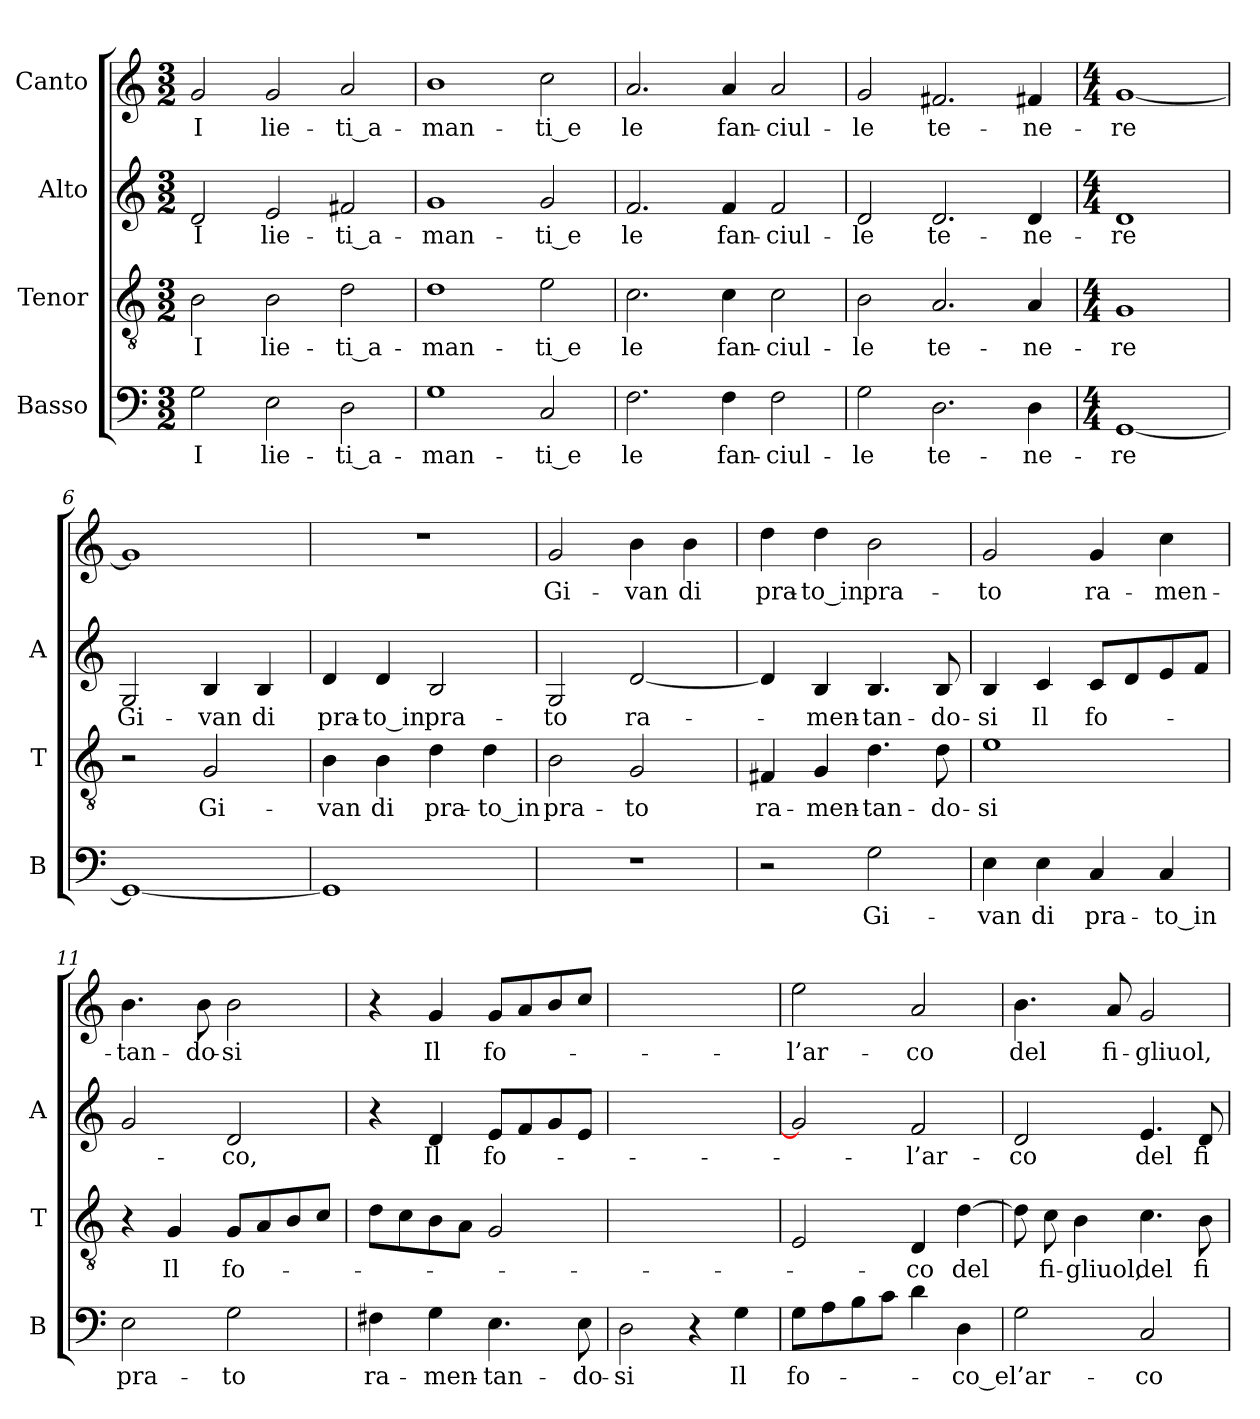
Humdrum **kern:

**kern	**text	**kern	**text	**kern	**text	**kern	**text
*part4	*part4	*part3	*part3	*part2	*part2	*part1	*part1
*staff4	*staff4	*staff3	*staff3	*staff2	*staff2	*staff1	*staff1
*I"Basso	*	*I"Tenor	*	*I"Alto	*	*I"Canto	*
*I'B	*	*I'T	*	*I'A	*	*	*
*clefF4	*	*clefGv2	*	*clefG2	*	*clefG2	*
*k[]	*	*k[]	*	*k[]	*	*k[]	*
*C:	*	*C:	*	*C:	*	*C:	*
*M3/2	*	*M3/2	*	*M3/2	*	*M3/2	*
=1	=1	=1	=1	=1	=1	=1	=1
2G	-I	2B	-I	2d	-I	2g	-I
2E	lie-	2B	lie-	2e	lie-	2g	lie-
2D	ti_a-	2d	ti_a-	2f#X	ti_a-	2a	ti_a-
=2	=2	=2	=2	=2	=2	=2	=2
1G	man-	1d	man-	1g	man-	1b	man-
2C	-ti_e	2e	-ti_e	2g	-ti_e	2cc	-ti_e
=3	=3	=3	=3	=3	=3	=3	=3
2.F	-le	2.c	-le	2.f	-le	2.a	-le
4F	fan-	4c	fan-	4f	fan-	4a	fan-
2F	ciul-	2c	ciul-	2f	ciul-	2a	ciul-
=4	=4	=4	=4	=4	=4	=4	=4
2G	-le	2B	-le	2d	-le	2g	-le
2.D	te-	2.A	te-	2.d	te-	2.f#X	te-
4D	ne-	4A	ne-	4d	ne-	4f#X	ne-
=5	=5	=5	=5	=5	=5	=5	=5
*M4/4	*	*M4/4	*	*M4/4	*	*M4/4	*
[1GG	-re	1G	-re	1d	-re	[1g	-re
=6	=6	=6	=6	=6	=6	=6	=6
1GG_	.	2r	.	2G	Gi-	1g]	.
.	.	2G	Gi-	4B	-van	.	.
.	.	.	.	4B	-di	.	.
=7	=7	=7	=7	=7	=7	=7	=7
1GG]	.	4B	-van	4d	pra-	1r	.
.	.	4B	-di	4d	-to_in	.	.
.	.	4d	pra-	2B	pra-	.	.
.	.	4d	-to_in	.	.	.	.
=8	=8	=8	=8	=8	=8	=8	=8
1r	.	2B	pra-	2G	-to	2g	Gi-
.	.	2G	-to	[2d	ra-	4b	-van
.	.	.	.	.	.	4b	-di
=9	=9	=9	=9	=9	=9	=9	=9
2r	.	4F#X	ra-	4d]	.	4dd	pra-
.	.	4G	men-	4B	men-	4dd	-to_in
2G	Gi-	4.d	tan-	4.B	tan-	2b	pra-
.	.	8d	do-	8B	do-	.	.
=10	=10	=10	=10	=10	=10	=10	=10
4E	-van	1e	-si	4B	-si	2g	-to
4E	-di	.	.	4c	-Il	.	.
4C	pra-	.	.	8cL	fo-	4g	ra-
.	.	.	.	8d	.	.	.
4C	-to_in	.	.	8e	.	4cc	men-
.	.	.	.	8fJ	.	.	.
=11	=11	=11	=11	=11	=11	=11	=11
2E	pra-	4r	.	2g	.	4.b	tan-
.	.	4G	-Il	.	.	.	.
.	.	.	.	.	.	8b	do-
2G	-to	8GL	fo-	2d	-co,	2b	-si
.	.	8A	.	.	.	.	.
.	.	8B	.	.	.	.	.
.	.	8cJ	.	.	.	.	.
=12	=12	=12	=12	=12	=12	=12	=12
4F#X	ra-	8dL	.	4r	.	4r	.
.	.	8c	.	.	.	.	.
4G	men-	8B	.	4d	-Il	4g	-Il
.	.	8AJ	.	.	.	.	.
4.E	tan-	2G	.	8eL	fo-	8gL	fo-
.	.	.	.	8f	.	8a	.
.	.	.	.	8g	.	8b	.
8E	do-	.	.	8eJ	.	8ccJ	.
=13	=13	=13	=13	=13	=13	=13	=13
2D	-si	1ryy	.	1ryy	.	1ryy	.
4r	.	.	.	.	.	.	.
4G	-Il	.	.	.	.	.	.
=14	=14	=14	=14	=14	=14	=14	=14
8GL	fo-	2E	.	2g]	.	2ee	l’ar-
8A	.	.	.	.	.	.	.
8B	.	.	.	.	.	.	.
8cJ	.	.	.	.	.	.	.
4d	.	4D	-co	2f	l’ar-	2a	-co
4D	-co_e	[4d	-del	.	.	.	.
=15	=15	=15	=15	=15	=15	=15	=15
2G	l’ar-	8d]	.	2d	-co	4.b	-del
.	.	8c	fi-	.	.	.	.
.	.	4B	-gliuol,	.	.	.	.
.	.	.	.	.	.	8a	fi-
2C	-co	4.c	-del	4.e	-del	2g	-gliuol,
.	.	8B	fi-	8d	fi-	.	.
=	=	=	=	=	=	=	=
*-	*-	*-	*-	*-	*-	*-	*-
